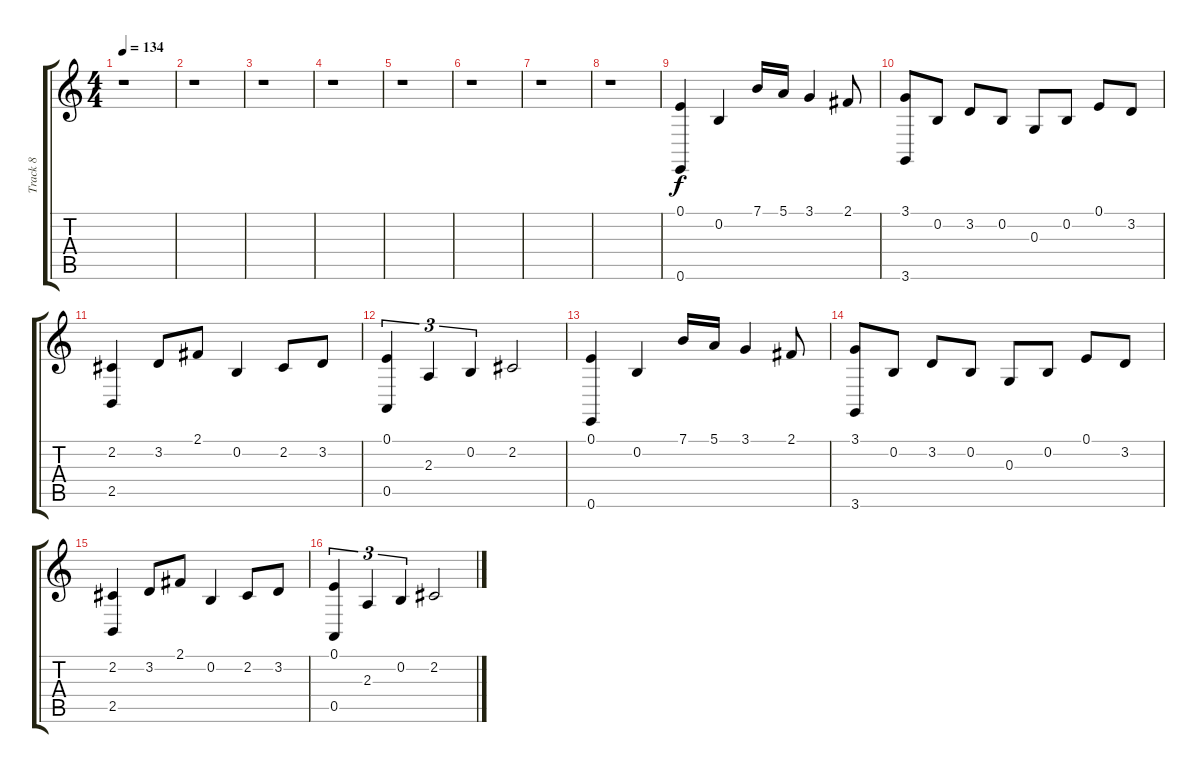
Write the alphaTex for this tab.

\track ("Track 8" "Track 8") {instrument brightacousticpiano}
\staff {score tabs}
\tuning (E4 B3 G3 D3 A2 E2) {hide}
\ts (4 4)
\tempo 134
\clef g2
\ks c
r.1{dy f} |
r.1 |
r.1 |
r.1 |
r.1 |
r.1 |
r.1 |
r.1 |
(0.1 0.6).4 0.2.4 7.1.16 5.1.16 3.1.4 2.1.8 |
(3.1 3.6).8 0.2.8 3.2.8 0.2.8 0.3.8 0.2.8 0.1.8 3.2.8 |
(2.2 2.5).4 3.2.8 2.1.8 0.2.4 2.2.8 3.2.8 |
(0.1 0.5).4{tu (3 2)} 2.3.4{tu (3 2)} 0.2.4{tu (3 2)} 2.2.2 |
(0.1 0.6).4 0.2.4 7.1.16 5.1.16 3.1.4 2.1.8 |
(3.1 3.6).8 0.2.8 3.2.8 0.2.8 0.3.8 0.2.8 0.1.8 3.2.8 |
(2.2 2.5).4 3.2.8 2.1.8 0.2.4 2.2.8 3.2.8 |
(0.1 0.5).4{tu (3 2)} 2.3.4{tu (3 2)} 0.2.4{tu (3 2)} 2.2.2
